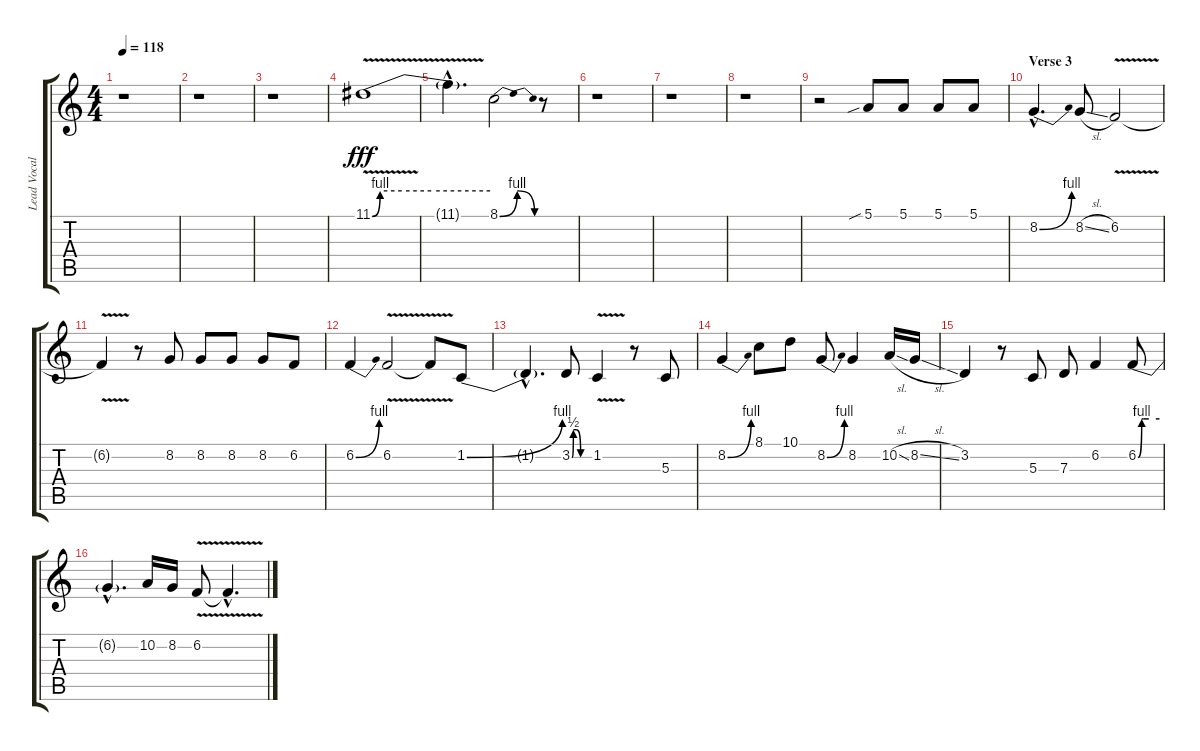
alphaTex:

\track ("Lead Vocal" "Lead Vocal") {instrument tenorsax}
\staff {score tabs}
\tuning (E4 B3 G3 D3 A2 E2) {hide}
\ts (4 4)
\tempo 118
\clef g2
\ks c
r.1{dy fff} |
r.1 |
r.1 |
11.1{be (custom 0 0 4 4 15 4 30 4 60 4) v}.1 |
11.1{hac t}.4{d} 8.1{be (bendrelease 0 0 15 4 30 4 60 0)}.2 r.8 |
r.1 |
r.1 |
r.1 |
r.2 5.1{sib}.8 5.1.8 5.1.8 5.1.8 |
\section ("" "Verse 3")
8.2{be (bend 0 0 60 4) hac}.4{d} 8.2{sl}.8 6.2{v}.2 |
6.2{t}.4 r.8 8.2.8 8.2.8 8.2.8 8.2.8 6.2.8 |
6.2{be (bend 0 0 60 4)}.4 6.2{v}.2 6.2{t}.8 1.2{be (bend 0 0 60 4)}.8 |
1.2{hac t}.4{d} 3.2{be (custom 0 0 5 2 15 2 30 0 45 0 60 0)}.8 1.2{v}.4 r.8 5.3.8 |
8.2{be (bend 0 0 60 4)}.4 8.1.8 10.1.8 8.2{be (bend 0 0 60 4)}.8 8.2.4 10.2{sl}.16 8.2{sl}.16 |
3.2.4 r.8 5.3.8 7.3.8 6.2.4 6.2{be (custom 0 0 10 4 15 4 30 4 60 4)}.8 |
6.2{hac t}.4{d} 10.2.16 8.2.16 6.2{v}.8 6.2{hac t}.4{d}
